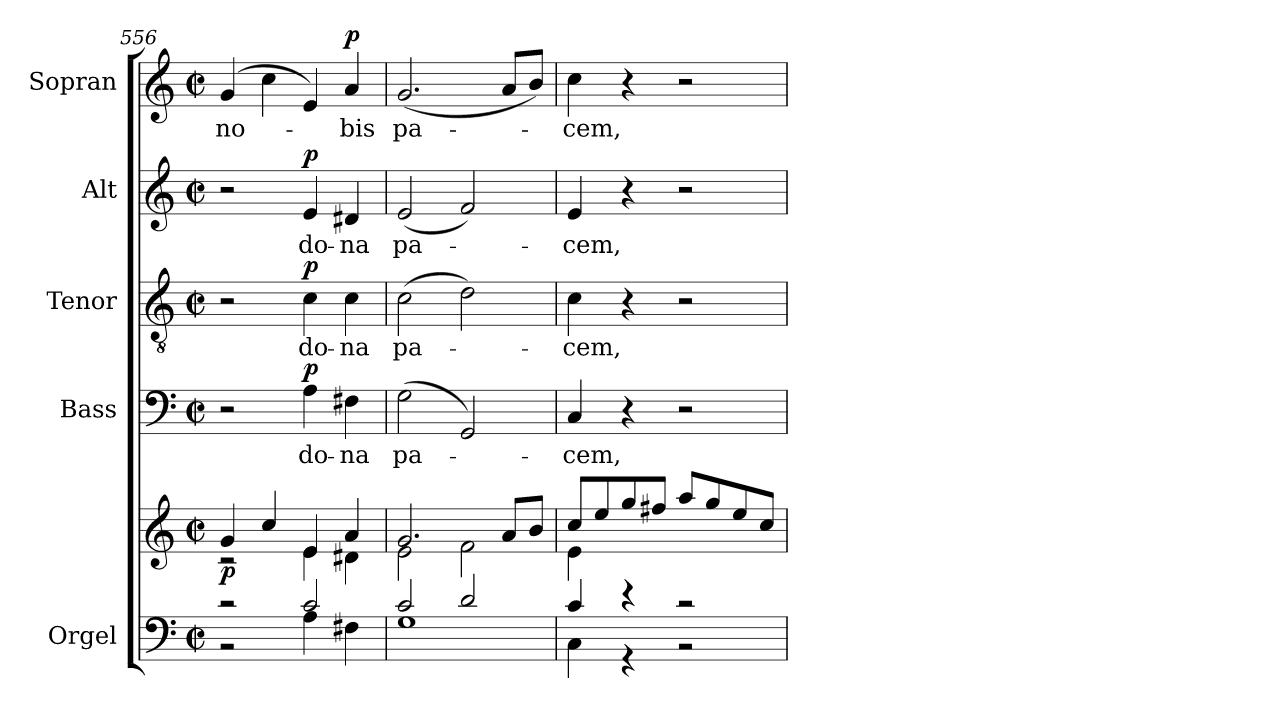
**kern	**kern	**dynam	**kern	**text	**dynam	**kern	**text	**dynam	**kern	**text	**dynam	**kern	**text	**dynam
*part5	*part5	*part5	*part4	*part4	*part4	*part3	*part3	*part3	*part2	*part2	*part2	*part1	*part1	*part1
*staff6	*staff5	*staff5/6	*staff4	*staff4	*staff4	*staff3	*staff3	*staff3	*staff2	*staff2	*staff2	*staff1	*staff1	*staff1
*I"Orgel	*	*	*I"Bass	*	*	*I"Tenor	*	*	*I"Alt	*	*	*I"Sopran	*	*
*I'Org.	*	*	*I'B.	*	*	*I'T.	*	*	*I'A.	*	*	*I'S.	*	*
*clefF4	*clefG2	*	*clefF4	*	*	*clefGv2	*	*	*clefG2	*	*	*clefG2	*	*
*k[]	*k[]	*	*k[]	*	*	*k[]	*	*	*k[]	*	*	*k[]	*	*
*C:	*C:	*	*C:	*	*	*C:	*	*	*C:	*	*	*C:	*	*
*M2/2	*M2/2	*	*M2/2	*	*	*M2/2	*	*	*M2/2	*	*	*M2/2	*	*
*met(c|)	*met(c|)	*	*met(c|)	*	*	*met(c|)	*	*	*met(c|)	*	*	*met(c|)	*	*
=556	=556	=556	=556	=556	=556	=556	=556	=556	=556	=556	=556	=556	=556	=556
*^	*^	*	*	*	*	*	*	*	*	*	*	*	*	*
!	!	!	!	!LO:DY:b	!	!	!	!	!	!	!	!	!	!	!LO:LY:b	!
2r	2r	4g/	2rd	p	2r	.	.	2r	.	.	2r	.	.	(4g/	no-	.
.	.	4cc/	.	.	.	.	.	.	.	.	.	.	.	4cc\	.	.
!	!	!	!	!	!	!LO:LY:b	!LO:DY:a	!	!LO:LY:b	!LO:DY:a	!	!LO:LY:b	!LO:DY:a	!	!	!
2c/	4A\	4e/	4e\	.	4A\	do-	p	4c\	do-	p	4e/	do-	p	4e/)	.	.
!	!	!	!	!	!	!LO:LY:b	!	!	!LO:LY:b	!	!	!LO:LY:b	!	!	!LO:LY:b	!LO:DY:a
.	4F#X\	4a/	4d#X\	.	4F#X\	-na	.	4c\	-na	.	4d#X/	-na	.	4a/	-bis	p
=557	=557	=557	=557	=557	=557	=557	=557	=557	=557	=557	=557	=557	=557	=557	=557	=557
!	!	!	!	!	!	!LO:LY:b	!	!	!LO:LY:b	!	!	!LO:LY:b	!	!	!LO:LY:b	!
2c/	1G	2.g/	2e\	.	(>2G\	pa-	.	(>2c\	pa-	.	(<2e/	pa-	.	(<2.g/	pa-	.
2d/	.	.	2f\	.	2GG/)	.	.	2d\)	.	.	2f/)	.	.	.	.	.
.	.	8a/L	.	.	.	.	.	.	.	.	.	.	.	8a/L	.	.
.	.	8b/J	.	.	.	.	.	.	.	.	.	.	.	8b/J)	.	.
=558	=558	=558	=558	=558	=558	=558	=558	=558	=558	=558	=558	=558	=558	=558	=558	=558
!	!	!	!	!	!	!LO:LY:b	!	!	!LO:LY:b	!	!	!LO:LY:b	!	!	!LO:LY:b	!
4c/	4C\	8cc/L	4e\	.	4C/	-cem,	.	4c\	-cem,	.	4e/	-cem,	.	4cc\	-cem,	.
.	.	8ee/	.	.	.	.	.	.	.	.	.	.	.	.	.	.
4r	4r	8gg/	2.ryy	.	4r	.	.	4r	.	.	4r	.	.	4r	.	.
.	.	8ff#X/J	.	.	.	.	.	.	.	.	.	.	.	.	.	.
2r	2r	8aa/L	.	.	2r	.	.	2r	.	.	2r	.	.	2r	.	.
.	.	8gg/	.	.	.	.	.	.	.	.	.	.	.	.	.	.
.	.	8ee/	.	.	.	.	.	.	.	.	.	.	.	.	.	.
.	.	8cc/J	.	.	.	.	.	.	.	.	.	.	.	.	.	.
*v	*v	*	*	*	*	*	*	*	*	*	*	*	*	*	*	*
*	*v	*v	*	*	*	*	*	*	*	*	*	*	*	*	*
=	=	=	=	=	=	=	=	=	=	=	=	=	=	=
*-	*-	*-	*-	*-	*-	*-	*-	*-	*-	*-	*-	*-	*-	*-
